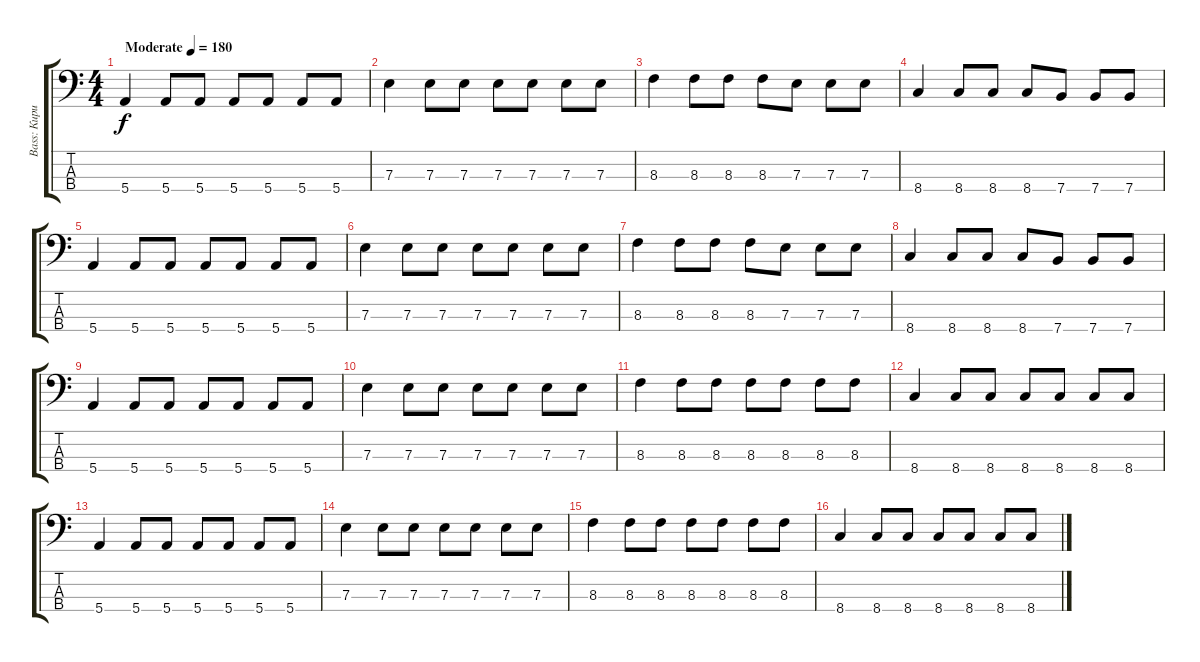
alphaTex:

\track ("Bass: Кирилл" "Bass: Кири") {instrument electricbasspick}
\staff {score tabs}
\tuning (G2 D2 A1 E1) {hide}
\ts (4 4)
\tempo (180 "Moderate")
\clef f4
\ks c
5.4.4{dy f instrument electricbasspick} 5.4.8 5.4.8 5.4.8 5.4.8 5.4.8 5.4.8 |
7.3.4 7.3.8 7.3.8 7.3.8 7.3.8 7.3.8 7.3.8 |
8.3.4 8.3.8 8.3.8 8.3.8 7.3.8 7.3.8 7.3.8 |
8.4.4 8.4.8 8.4.8 8.4.8 7.4.8 7.4.8 7.4.8 |
5.4.4 5.4.8 5.4.8 5.4.8 5.4.8 5.4.8 5.4.8 |
7.3.4 7.3.8 7.3.8 7.3.8 7.3.8 7.3.8 7.3.8 |
8.3.4 8.3.8 8.3.8 8.3.8 7.3.8 7.3.8 7.3.8 |
8.4.4 8.4.8 8.4.8 8.4.8 7.4.8 7.4.8 7.4.8 |
5.4.4 5.4.8 5.4.8 5.4.8 5.4.8 5.4.8 5.4.8 |
7.3.4 7.3.8 7.3.8 7.3.8 7.3.8 7.3.8 7.3.8 |
8.3.4 8.3.8 8.3.8 8.3.8 8.3.8 8.3.8 8.3.8 |
8.4.4 8.4.8 8.4.8 8.4.8 8.4.8 8.4.8 8.4.8 |
5.4.4 5.4.8 5.4.8 5.4.8 5.4.8 5.4.8 5.4.8 |
7.3.4 7.3.8 7.3.8 7.3.8 7.3.8 7.3.8 7.3.8 |
8.3.4 8.3.8 8.3.8 8.3.8 8.3.8 8.3.8 8.3.8 |
8.4.4 8.4.8 8.4.8 8.4.8 8.4.8 8.4.8 8.4.8
